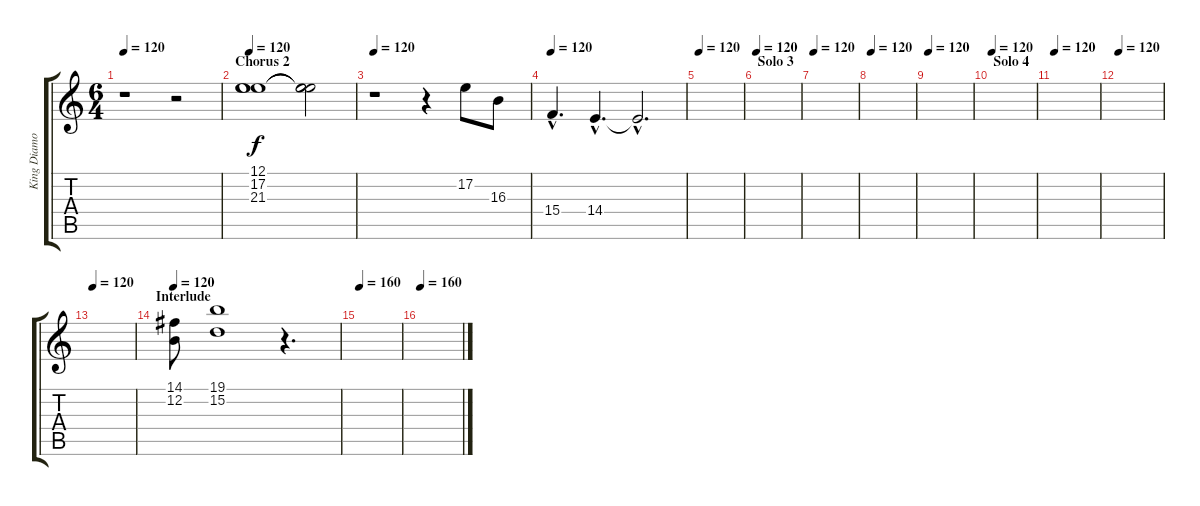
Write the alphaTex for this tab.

\track ("King Diamond - Backing Vocals" "King Diamo") {instrument pad4choir}
\staff {score tabs}
\tuning (E4 B3 G3 D3 A2 E2) {hide}
\ts (6 4)
\tempo 120
\clef g2
\ks c
r.1{dy f} r.2 |
\section ("" "Chorus 2")
\tempo 120
(12.1 17.2 21.3).1 (12.1{t} 17.2{t} 21.3{t}).2 |
\tempo 120
r.1 r.4 17.2.8 16.3.8 |
\tempo 120
15.4{hac}.4{d} 14.4{hac}.4{d} 14.4{hac t}.2{d} |
\tempo 120
|
\section ("" "Solo 3")
\tempo 120
|
\tempo 120
|
\tempo 120
|
\tempo 120
|
\section ("" "Solo 4")
\tempo 120
|
\tempo 120
|
\tempo 120
|
\tempo 120
|
\section ("" "Interlude")
\tempo 120
(14.1 12.2).8 (19.1 15.2).1 r.4{d} |
\tempo 160
|
\tempo 160
